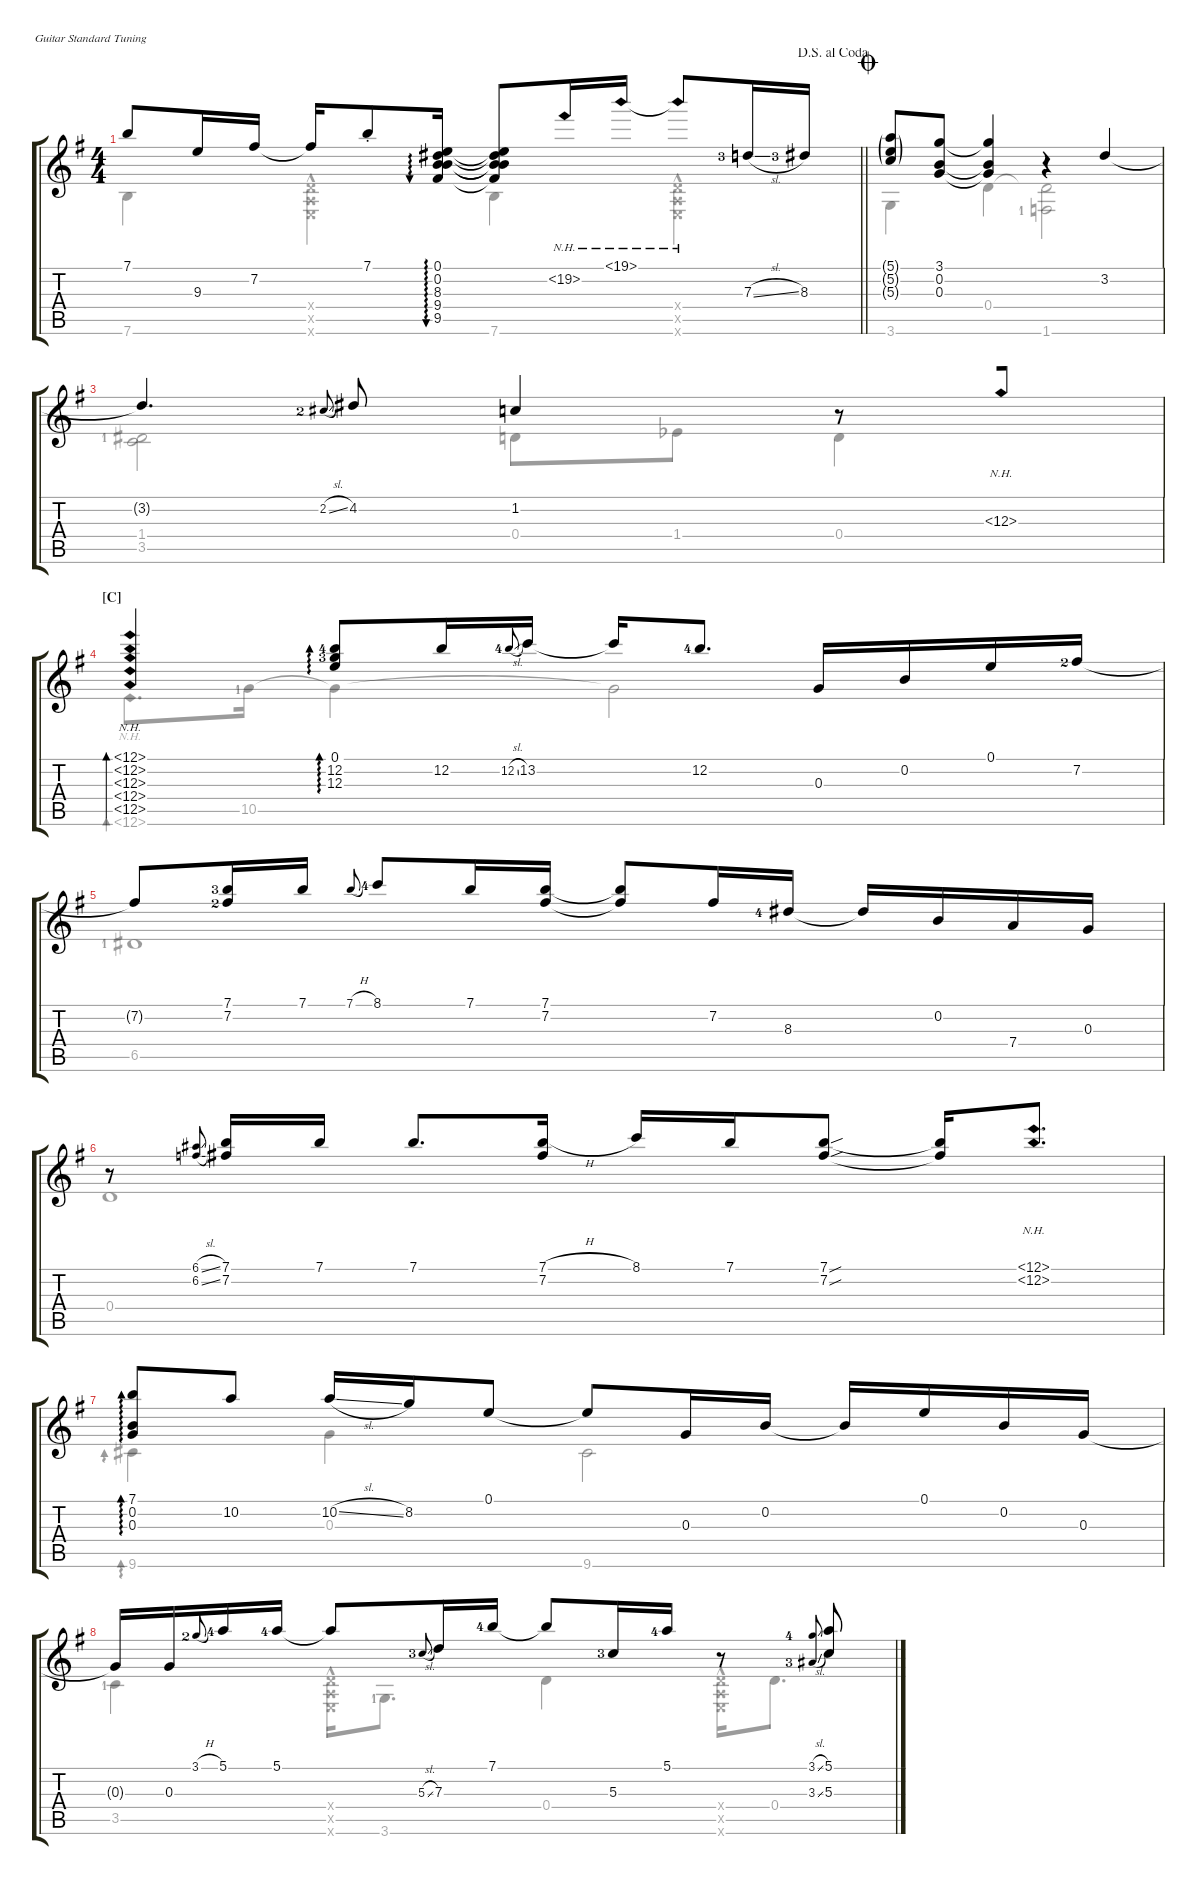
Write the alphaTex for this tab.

\defaultSystemsLayout 4
\hideDynamics
\firstSystemTrackNameMode fullname
\firstSystemTrackNameOrientation horizontal
\extendBarLines
\defaultBarNumberDisplay FirstOfSystem
\track ("" "n.guit.") {instrument acousticguitarnylon}
\staff {score tabs}
\tuning (E4 B3 G3 D3 A2 E2)
\voice
\ts (4 4)
\jump dalsegnoalcoda
\tempo (68 hide)
\clef g2
\barLineRight lightlight
\ks g
7.1{t acc forcenatural}.8{dy mf beam Up beam merge} 9.3{acc forcenatural}.16{beam Up beam merge} 7.2{acc #}.16{beam Up beam split} 7.2{t acc #}.16{beam Up beam merge} 7.1{st acc forcenatural}.8{beam Up beam merge} (0.1{acc forcenatural} 0.2{acc forcenatural} 8.3{acc #} 9.4{acc forcenatural} 9.5{acc #}).16{au 0 beam Up beam split} (0.1{t acc forcenatural} 0.2{t acc forcenatural} 8.3{t acc #} 9.4{t acc forcenatural} 9.5{t acc #}).8{beam Up beam merge} 19.2{nh acc #}.16{beam Up beam merge} 19.1{nh acc forcenatural}.16{beam Up beam split} 19.1{nh t acc forcenatural}.8{beam Up beam merge} 7.3{sl lf 4 acc forcenatural}.16{beam Up beam merge} 8.3{lf 4 acc #}.16{beam Up beam split} |
\jump coda
(5.1{g acc forcenatural} 5.2{g acc forcenatural} 5.3{g acc forcenatural}).8{beam Up} (0.3{acc forcenatural} 0.2{acc forcenatural} 3.1{acc forcenatural}).8{beam Up} (3.1{t acc forcenatural} 0.2{t acc forcenatural} 0.3{t acc forcenatural}).4{beam Up} r.4{beam Up} 3.2{acc forcenatural}.4{beam Up} |
3.2{t acc forcenatural}.4{d beam Up} 2.2{sl lf 3 acc #}.8{gr onbeat beam Up} 4.2{acc #}.8{beam Up} 1.2{acc forcenatural}.4{beam Up beam merge} r.8{beam Up beam split} 12.3{nh acc forcenatural}.8{beam Up} |
\section ("C" "")
(12.1{nh acc forcenatural} 12.2{nh acc forcenatural} 12.3{nh acc forcenatural} 12.4{nh acc forcenatural} 12.5{nh acc forcenatural}).4{bd 86 beam Up} (0.1{acc forcenatural} 12.2{lf 5 acc forcenatural} 12.3{lf 4 acc forcenatural}).8{ad 0 beam Up} 12.2{acc forcenatural}.16{beam Up} 12.2{sl lf 5 acc forcenatural}.8{gr onbeat beam Up} 13.2{acc forcenatural}.16{beam Up} 13.2{t acc forcenatural}.16{beam Up beam merge} 12.2{lf 5 acc forcenatural}.8{d beam Up beam split} 0.3{acc forcenatural}.16{beam Up beam merge} 0.2{acc forcenatural}.16{beam Up beam merge} 0.1{acc forcenatural}.16{beam Up beam merge} 7.2{lf 3 acc #}.16{beam Up} |
7.2{t acc #}.8{beam Up beam merge} (7.2{lf 3 acc #} 7.1{lf 4 acc forcenatural}).16{beam Up beam merge} 7.1{acc forcenatural}.16{beam Up beam split} 7.1{h acc forcenatural}.8{gr onbeat beam Up beam split} 8.1{lf 5 acc forcenatural}.8{beam Up beam merge} 7.1{acc forcenatural}.16{beam Up beam merge} (7.1{acc forcenatural} 7.2{acc #}).16{beam Up beam split} (7.2{t acc #} 7.1{t acc forcenatural}).8{beam Up beam merge} 7.2{acc #}.16{beam Up beam merge} 8.3{lf 5 acc #}.16{beam Up beam split} 8.3{t acc #}.16{beam Up beam merge} 0.2{acc forcenatural}.16{beam Up beam merge} 7.4{acc forcenatural}.16{beam Up beam merge} 0.3{acc forcenatural}.16{beam Up} |
r.8{beam Up beam split} (6.1{sl acc #} 6.2{sl acc forcenatural}).8{gr onbeat beam Up beam merge} (7.1{acc forcenatural} 7.2{acc #}).16{beam Up beam merge} 7.1{acc forcenatural}.16{beam Up beam split} 7.1{acc forcenatural}.8{d beam Up beam merge} (7.1{h acc forcenatural} 7.2{acc #}).16{beam Up} 8.1{acc forcenatural}.16{beam Up beam merge} 7.1{acc forcenatural}.16{beam Up} (7.1{sou acc forcenatural} 7.2{sou acc #}).8{beam Up beam split} (7.1{t acc forcenatural} 7.2{t acc #}).16{beam Up beam merge} (12.2{nh acc forcenatural} 12.1{nh acc forcenatural}).8{d beam Up} |
(7.1{acc forcenatural} 0.2{acc forcenatural} 0.3{acc forcenatural}).8{ad 0 beam Up beam merge} 10.2{acc forcenatural}.8{beam Up beam split} 10.2{sl acc forcenatural}.16{beam Up beam merge} 8.2{acc forcenatural}.16{beam Up beam merge} 0.1{acc forcenatural}.8{beam Up beam split} 0.1{t acc forcenatural}.8{beam Up beam merge} 0.3{acc forcenatural}.16{beam Up beam merge} 0.2{acc forcenatural}.16{beam Up beam split} 0.2{t acc forcenatural}.16{beam Up beam merge} 0.1{acc forcenatural}.16{beam Up beam merge} 0.2{acc forcenatural}.16{beam Up beam merge} 0.3{acc forcenatural}.16{beam Up} |
0.3{t acc forcenatural}.16{beam Up beam merge} 0.3{acc forcenatural}.16{beam Up beam merge} 3.1{h lf 3 acc forcenatural}.8{gr onbeat beam Up beam merge} 5.1{lf 5 acc forcenatural}.16{beam Up beam merge} 5.1{lf 5 acc forcenatural}.16{beam Up beam split} 5.1{t acc forcenatural}.8{beam Up beam merge} 5.3{sl lf 4 acc forcenatural}.8{gr onbeat beam Up beam merge} 7.3{acc forcenatural}.16{beam Up beam merge} 7.1{lf 5 acc forcenatural}.16{beam Up beam split} 7.1{t acc forcenatural}.8{beam Up beam merge} 5.3{lf 4 acc forcenatural}.16{beam Up beam merge} 5.1{lf 5 acc forcenatural}.16{beam Up beam split} r.8{beam Up beam merge} (3.1{sl lf 5 acc forcenatural} 3.3{sl lf 4 acc #}).8{gr onbeat beam Up beam merge} (5.1{acc forcenatural} 5.3{acc forcenatural}).8{beam Up}
\voice
\clef g2
\ottava regular
\simile none
\barLineRight lightlight
\ks g
7.6{acc forcenatural}.4{dy mf beam Down} (0.6{hac x acc forcenatural} 0.5{hac x acc forcenatural} 0.4{hac x acc forcenatural}).4{beam Down} 7.6{acc forcenatural}.4{beam Down} (0.6{hac x acc forcenatural} 0.5{hac x acc forcenatural} 0.4{hac x acc forcenatural}).4{beam Down} |
3.6{acc forcenatural}.4{beam Down} 0.4{acc forcenatural}.4{beam Down} (0.4{t acc forcenatural} 1.6{lf 2 acc forcenatural}).2{beam Down} |
(1.4{lf 2 acc #} 3.5{acc forcenatural}).2{beam Down} 0.4{acc forcenatural}.8{beam Down} 1.4{acc b}.8{beam Down} 0.4{acc forcenatural}.4{beam Down} |
12.6{nh acc forcenatural}.8{d bd 86 beam Down} 10.5{lf 2 acc forcenatural}.16{beam Down} 10.5{t acc forcenatural}.4{beam Down} 10.5{t acc forcenatural}.2{beam Down} |
6.5{lf 2 acc #}.1{beam Down} |
0.4{acc forcenatural}.1{beam Down} |
9.6{acc #}.4{ad 0 beam Down} 0.3{acc forcenatural}.4{beam Down} 9.6{acc #}.2{beam Down} |
3.5{lf 2 acc forcenatural}.4{beam Down} (0.6{hac x acc forcenatural} 0.5{hac x acc forcenatural} 0.4{hac x acc forcenatural}).16{beam Down} 3.6{lf 2 acc forcenatural}.8{d beam Down} 0.4{acc forcenatural}.4{beam Down} (0.6{hac x acc forcenatural} 0.5{hac x acc forcenatural} 0.4{hac x acc forcenatural}).16{beam Down} 0.4{acc forcenatural}.8{d beam Down}
